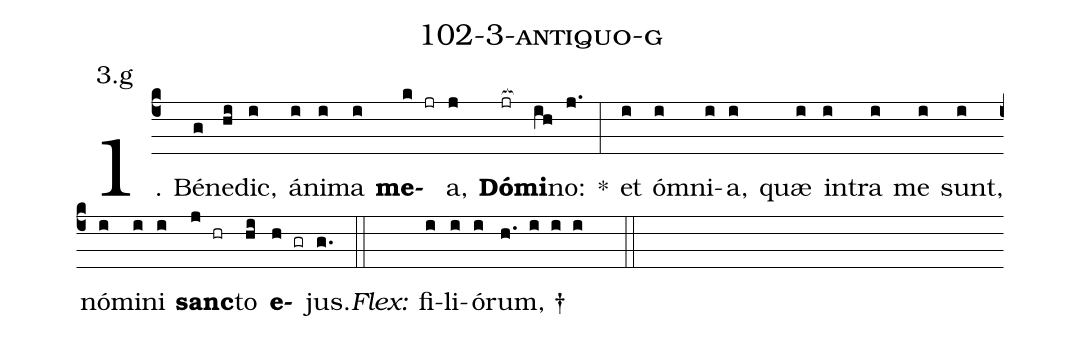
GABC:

name: 102-3-antiquo-g;
annotation: 3.g;
%%
(c4)1. Bé(g)ne(hi)dic,(i) á(i)ni(i)ma(i) <b>me</b>(k jr)a,(j) <b>Dó</b>(jr[ocb:1{])<b>mi</b>(ih[ocb:0}])no:(j.) *(:) et(i) óm(i)ni(i)a,(i) quæ(i) in(i)tra(i) me(i) sunt,(i) nó(i)mi(i)ni(i) <b>sanc</b>(j hr)to(hi) <b>e</b>(h gr)jus.(g.) (::)
<i>Flex:</i>()  fi(i)li(i)ó(i)rum, †(h. i i i  ::)
